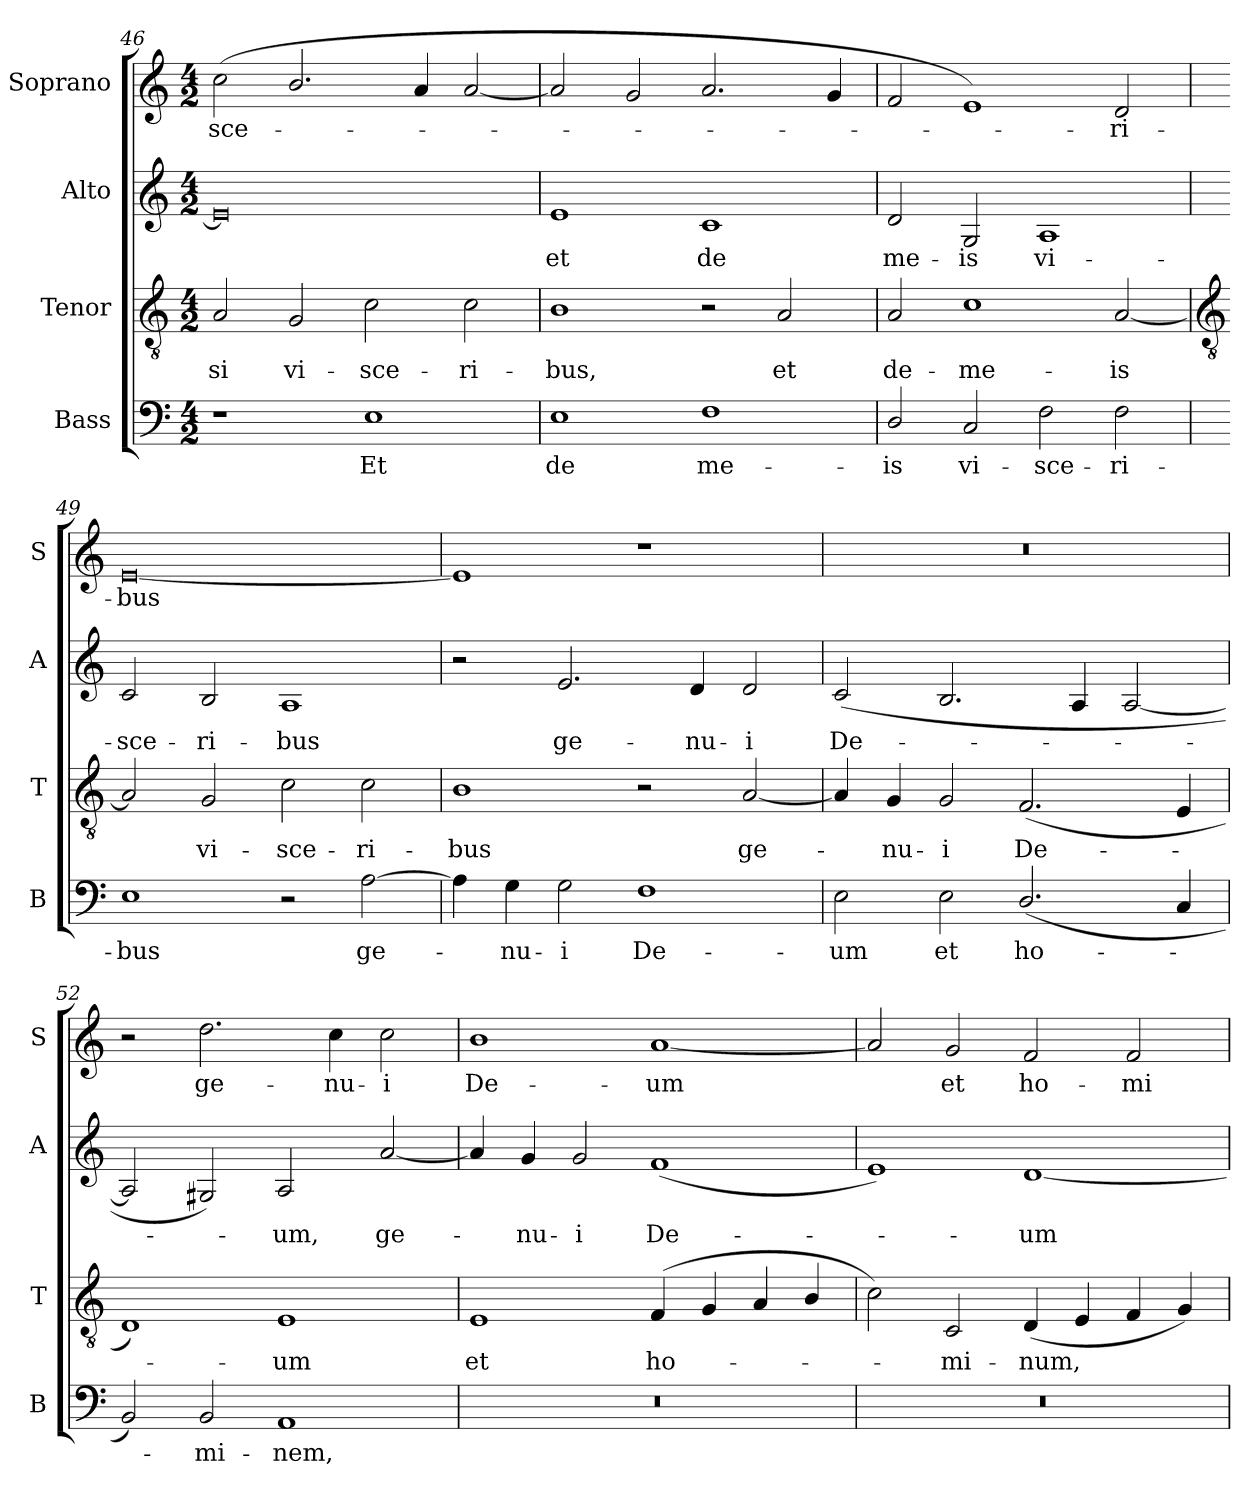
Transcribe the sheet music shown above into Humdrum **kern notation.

**kern	**text	**kern	**text	**kern	**text	**kern	**text
*part4	*part4	*part3	*part3	*part2	*part2	*part1	*part1
*staff4	*staff4	*staff3	*staff3	*staff2	*staff2	*staff1	*staff1
*I"Bass	*	*I"Tenor	*	*I"Alto	*	*I"Soprano	*
*I'B	*	*I'T	*	*I'A	*	*I'S	*
*clefF4	*	*clefGv2	*	*clefG2	*	*clefG2	*
*k[]	*	*k[]	*	*k[]	*	*k[]	*
*C:	*	*C:	*	*C:	*	*C:	*
*M4/2	*	*M4/2	*	*M4/2	*	*M4/2	*
=46	=46	=46	=46	=46	=46	=46	=46
!	!	!	!LO:LY:b	!	!	!	!LO:LY:b
1r	.	2A	-si	0e]	.	(<2cc	-sce-
!	!	!	!LO:LY:b	!	!	!	!
.	.	2G	vi-	.	.	2.b/	.
!	!LO:LY:b	!	!LO:LY:b	!	!	!	!
1E	Et	2c	-sce-	.	.	.	.
.	.	.	.	.	.	4a	.
!	!	!	!LO:LY:b	!	!	!	!
.	.	2c	-ri-	.	.	[2a	.
=47	=47	=47	=47	=47	=47	=47	=47
!	!LO:LY:b	!	!LO:LY:b	!	!LO:LY:b	!	!
1E	de	1B	-bus,	1e	et	2a]	.
.	.	.	.	.	.	2g	.
!	!LO:LY:b	!	!	!	!LO:LY:b	!	!
1F	me-	2r	.	1c	de	2.a	.
!	!	!	!LO:LY:b	!	!	!	!
.	.	2A	et	.	.	.	.
.	.	.	.	.	.	4g	.
=48	=48	=48	=48	=48	=48	=48	=48
!	!LO:LY:b	!	!LO:LY:b	!	!LO:LY:b	!	!
2D/	-is	2A	de-	2d	me-	2f	.
!	!LO:LY:b	!	!LO:LY:b	!	!LO:LY:b	!	!
2C	vi-	1c	-me-	2G	-is	1e)	.
!	!LO:LY:b	!	!	!	!LO:LY:b	!	!
2F	-sce-	.	.	1A	vi-	.	.
!	!LO:LY:b	!	!LO:LY:b	!	!	!	!LO:LY:b
2F	-ri-	[2A	-is	.	.	2d	ri-
!!LO:LB:g=z
=49	=49	=49	=49	=49	=49	=49	=49
*	*	*clefGv2	*	*	*	*	*
!	!LO:LY:b	!	!	!	!LO:LY:b	!	!LO:LY:b
1E	-bus	2A]	.	2c	-sce-	[0e	-bus
!	!	!	!LO:LY:b	!	!LO:LY:b	!	!
.	.	2G	vi-	2B	-ri-	.	.
!	!	!	!LO:LY:b	!	!LO:LY:b	!	!
2r	.	2c	-sce-	1A	-bus	.	.
!	!LO:LY:b	!	!LO:LY:b	!	!	!	!
[2A	ge-	2c	-ri-	.	.	.	.
=50	=50	=50	=50	=50	=50	=50	=50
!	!	!	!LO:LY:b	!	!	!	!
4A]	.	1B	-bus	2r	.	1e]	.
!	!LO:LY:b	!	!	!	!	!	!
4G	nu-	.	.	.	.	.	.
!	!LO:LY:b	!	!	!	!LO:LY:b	!	!
2G	-i	.	.	2.e	ge-	.	.
!	!LO:LY:b	!	!	!	!	!	!
1F	De-	2r	.	.	.	1r	.
!	!	!	!	!	!LO:LY:b	!	!
.	.	.	.	4d	-nu-	.	.
!	!	!	!LO:LY:b	!	!LO:LY:b	!	!
.	.	[2A	ge-	2d	-i	.	.
=51	=51	=51	=51	=51	=51	=51	=51
!	!LO:LY:b	!	!	!	!LO:LY:b	!	!
2E	-um	4A]	.	(<2c	De-	0r	.
!	!	!	!LO:LY:b	!	!	!	!
.	.	4G	nu-	.	.	.	.
!	!LO:LY:b	!	!LO:LY:b	!	!	!	!
2E	et	2G	-i	2.B	.	.	.
!	!LO:LY:b	!	!LO:LY:b	!	!	!	!
(<2.D/	ho-	(<2.F	De-	.	.	.	.
.	.	.	.	4A	.	.	.
.	.	.	.	[2A	.	.	.
4C	.	4E	.	.	.	.	.
=52	=52	=52	=52	=52	=52	=52	=52
2BB)	.	1D)	.	2A]	.	2r	.
!	!LO:LY:b	!	!	!	!	!	!LO:LY:b
2BB	mi-	.	.	2G#X)	.	2.dd	ge-
!	!LO:LY:b	!	!LO:LY:b	!	!LO:LY:b	!	!
1AA	-nem,	1E	um	2A	um,	.	.
!	!	!	!	!	!	!	!LO:LY:b
.	.	.	.	.	.	4cc	-nu-
!	!	!	!	!	!LO:LY:b	!	!LO:LY:b
.	.	.	.	[2a	ge-	2cc	-i
=53	=53	=53	=53	=53	=53	=53	=53
!	!	!	!LO:LY:b	!	!	!	!LO:LY:b
0r	.	1E	et	4a]	.	1b	De-
!	!	!	!	!	!LO:LY:b	!	!
.	.	.	.	4g	nu-	.	.
!	!	!	!	!	!LO:LY:b	!	!
.	.	.	.	2g	-i	.	.
!	!	!	!LO:LY:b	!	!LO:LY:b	!	!LO:LY:b
.	.	(<4F	ho-	(<1f	De-	[1a	-um
.	.	4G	.	.	.	.	.
.	.	4A	.	.	.	.	.
.	.	4B/	.	.	.	.	.
=54	=54	=54	=54	=54	=54	=54	=54
0r	.	2c)	.	1e)	.	2a]	.
!	!	!	!LO:LY:b	!	!	!	!LO:LY:b
.	.	2C	mi-	.	.	2g	et
!	!	!	!LO:LY:b	!	!LO:LY:b	!	!LO:LY:b
.	.	(<4D	-num,	[1d	um	2f	ho-
.	.	4E	.	.	.	.	.
!	!	!	!	!	!	!	!LO:LY:b
.	.	4F	.	.	.	2f	-mi-
.	.	4G)	.	.	.	.	.
=	=	=	=	=	=	=	=
*-	*-	*-	*-	*-	*-	*-	*-
